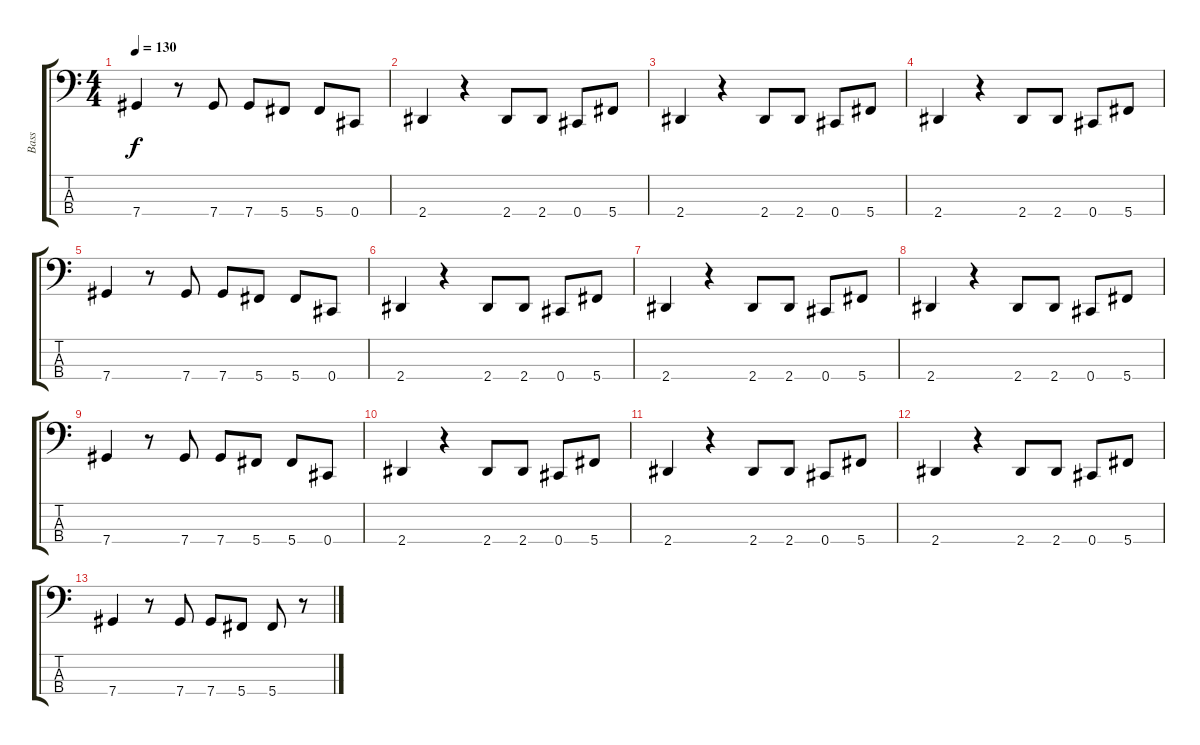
\track ("Bass" "Bass") {instrument electricbassfinger}
\staff {score tabs}
\tuning (Gb2 Db2 Ab1 Db1) {hide}
\ts (4 4)
\tempo 130
\clef f4
\ks c
7.4.4{dy f} r.8 7.4.8 7.4.8 5.4.8 5.4.8 0.4.8 |
2.4.4 r.4 2.4.8 2.4.8 0.4.8 5.4.8 |
2.4.4 r.4 2.4.8 2.4.8 0.4.8 5.4.8 |
2.4.4 r.4 2.4.8 2.4.8 0.4.8 5.4.8 |
7.4.4 r.8 7.4.8 7.4.8 5.4.8 5.4.8 0.4.8 |
2.4.4 r.4 2.4.8 2.4.8 0.4.8 5.4.8 |
2.4.4 r.4 2.4.8 2.4.8 0.4.8 5.4.8 |
2.4.4 r.4 2.4.8 2.4.8 0.4.8 5.4.8 |
7.4.4 r.8 7.4.8 7.4.8 5.4.8 5.4.8 0.4.8 |
2.4.4 r.4 2.4.8 2.4.8 0.4.8 5.4.8 |
2.4.4 r.4 2.4.8 2.4.8 0.4.8 5.4.8 |
2.4.4 r.4 2.4.8 2.4.8 0.4.8 5.4.8 |
7.4.4 r.8 7.4.8 7.4.8 5.4.8 5.4.8 r.8
